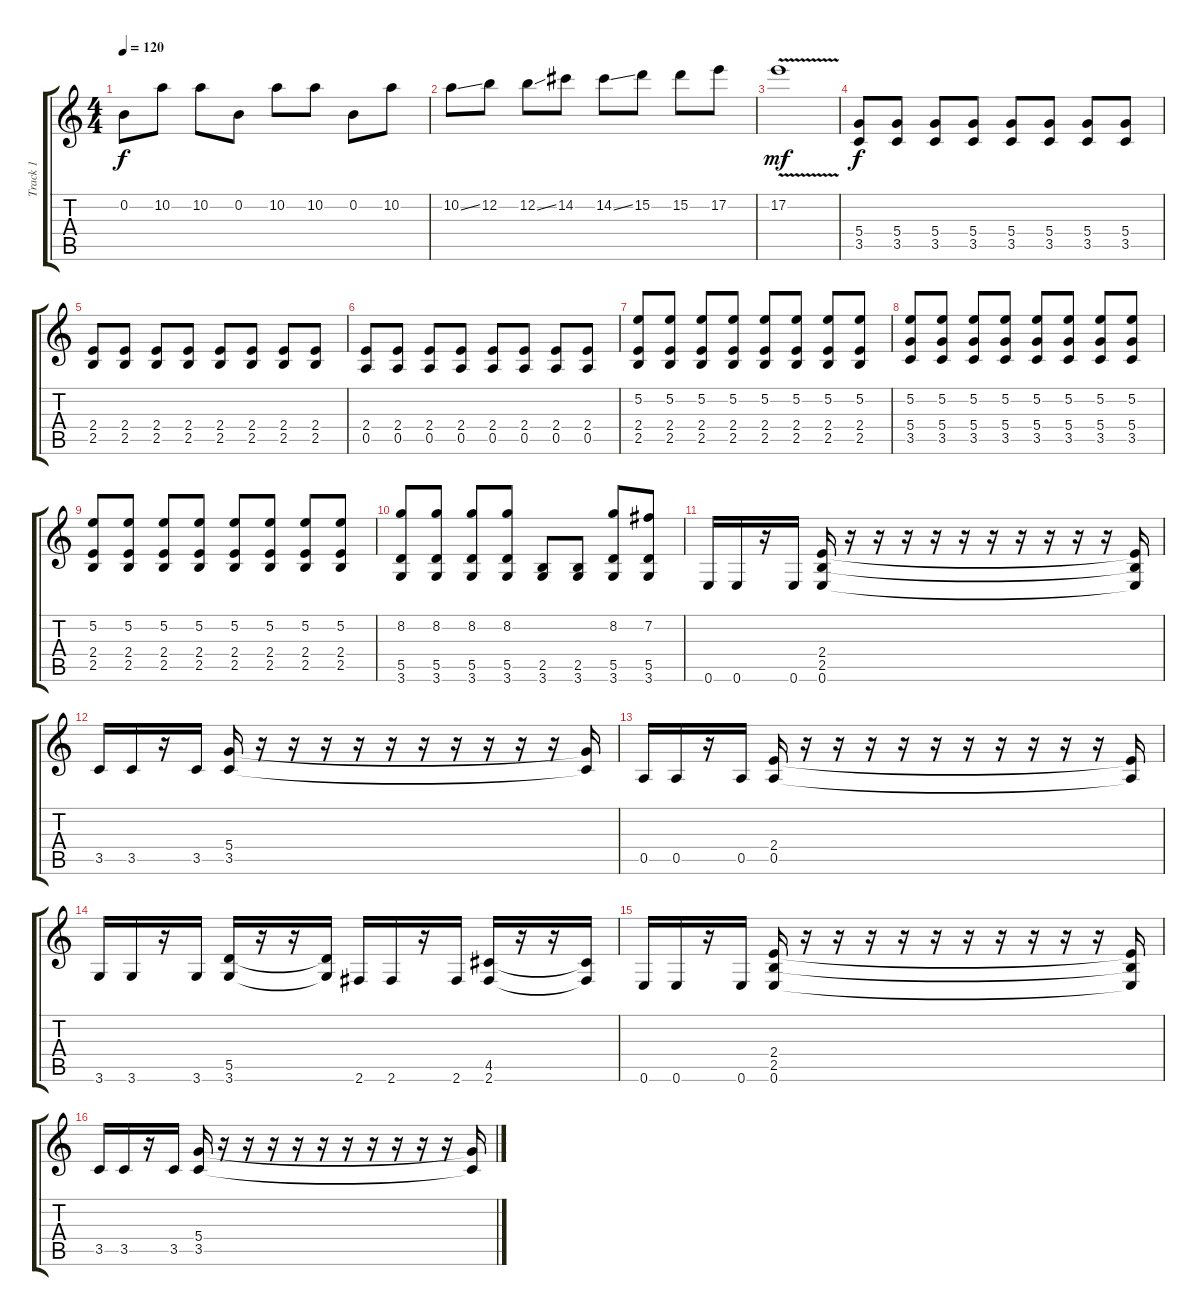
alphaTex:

\track ("Track 1" "Track 1") {instrument distortionguitar}
\staff {score tabs}
\tuning (E4 B3 G3 D3 A2 E2) {hide}
\ts (4 4)
\tempo 120
\clef g2
\ks c
0.2.8{dy f} 10.2.8 10.2.8 0.2.8 10.2.8 10.2.8 0.2.8 10.2.8 |
10.2{ss}.8 12.2.8 12.2{ss}.8 14.2.8 14.2{ss}.8 15.2.8 15.2.8 17.2.8 |
17.2{v}.1{dy mf} |
(5.4 3.5).8{dy f} (5.4 3.5).8 (5.4 3.5).8 (5.4 3.5).8 (5.4 3.5).8 (5.4 3.5).8 (5.4 3.5).8 (5.4 3.5).8 |
(2.4 2.5).8 (2.4 2.5).8 (2.4 2.5).8 (2.4 2.5).8 (2.4 2.5).8 (2.4 2.5).8 (2.4 2.5).8 (2.4 2.5).8 |
(2.4 0.5).8 (2.4 0.5).8 (2.4 0.5).8 (2.4 0.5).8 (2.4 0.5).8 (2.4 0.5).8 (2.4 0.5).8 (2.4 0.5).8 |
(5.2 2.4 2.5).8 (5.2 2.4 2.5).8 (5.2 2.4 2.5).8 (5.2 2.4 2.5).8 (5.2 2.4 2.5).8 (5.2 2.4 2.5).8 (5.2 2.4 2.5).8 (5.2 2.4 2.5).8 |
(5.2 5.4 3.5).8 (5.2 5.4 3.5).8 (5.2 5.4 3.5).8 (5.2 5.4 3.5).8 (5.2 5.4 3.5).8 (5.2 5.4 3.5).8 (5.2 5.4 3.5).8 (5.2 5.4 3.5).8 |
(5.2 2.4 2.5).8 (5.2 2.4 2.5).8 (5.2 2.4 2.5).8 (5.2 2.4 2.5).8 (5.2 2.4 2.5).8 (5.2 2.4 2.5).8 (5.2 2.4 2.5).8 (5.2 2.4 2.5).8 |
(8.2 5.5 3.6).8 (8.2 5.5 3.6).8 (8.2 5.5 3.6).8 (8.2 5.5 3.6).8 (2.5 3.6).8 (2.5 3.6).8 (8.2 5.5 3.6).8 (7.2 5.5 3.6).8 |
0.6.16 0.6.16 r.16 0.6.16 (2.4 2.5 0.6).16 r.16 r.16 r.16 r.16 r.16 r.16 r.16 r.16 r.16 r.16 (2.4{t} 2.5{t} 0.6{t}).16 |
3.5.16 3.5.16 r.16 3.5.16 (5.4 3.5).16 r.16 r.16 r.16 r.16 r.16 r.16 r.16 r.16 r.16 r.16 (5.4{t} 3.5{t}).16 |
0.5.16 0.5.16 r.16 0.5.16 (2.4 0.5).16 r.16 r.16 r.16 r.16 r.16 r.16 r.16 r.16 r.16 r.16 (2.4{t} 0.5{t}).16 |
3.6.16 3.6.16 r.16 3.6.16 (5.5 3.6).16 r.16 r.16 (5.5{t} 3.6{t}).16 2.6.16 2.6.16 r.16 2.6.16 (4.5 2.6).16 r.16 r.16 (4.5{t} 2.6{t}).16 |
0.6.16 0.6.16 r.16 0.6.16 (2.4 2.5 0.6).16 r.16 r.16 r.16 r.16 r.16 r.16 r.16 r.16 r.16 r.16 (2.4{t} 2.5{t} 0.6{t}).16 |
3.5.16 3.5.16 r.16 3.5.16 (5.4 3.5).16 r.16 r.16 r.16 r.16 r.16 r.16 r.16 r.16 r.16 r.16 (5.4{t} 3.5{t}).16
